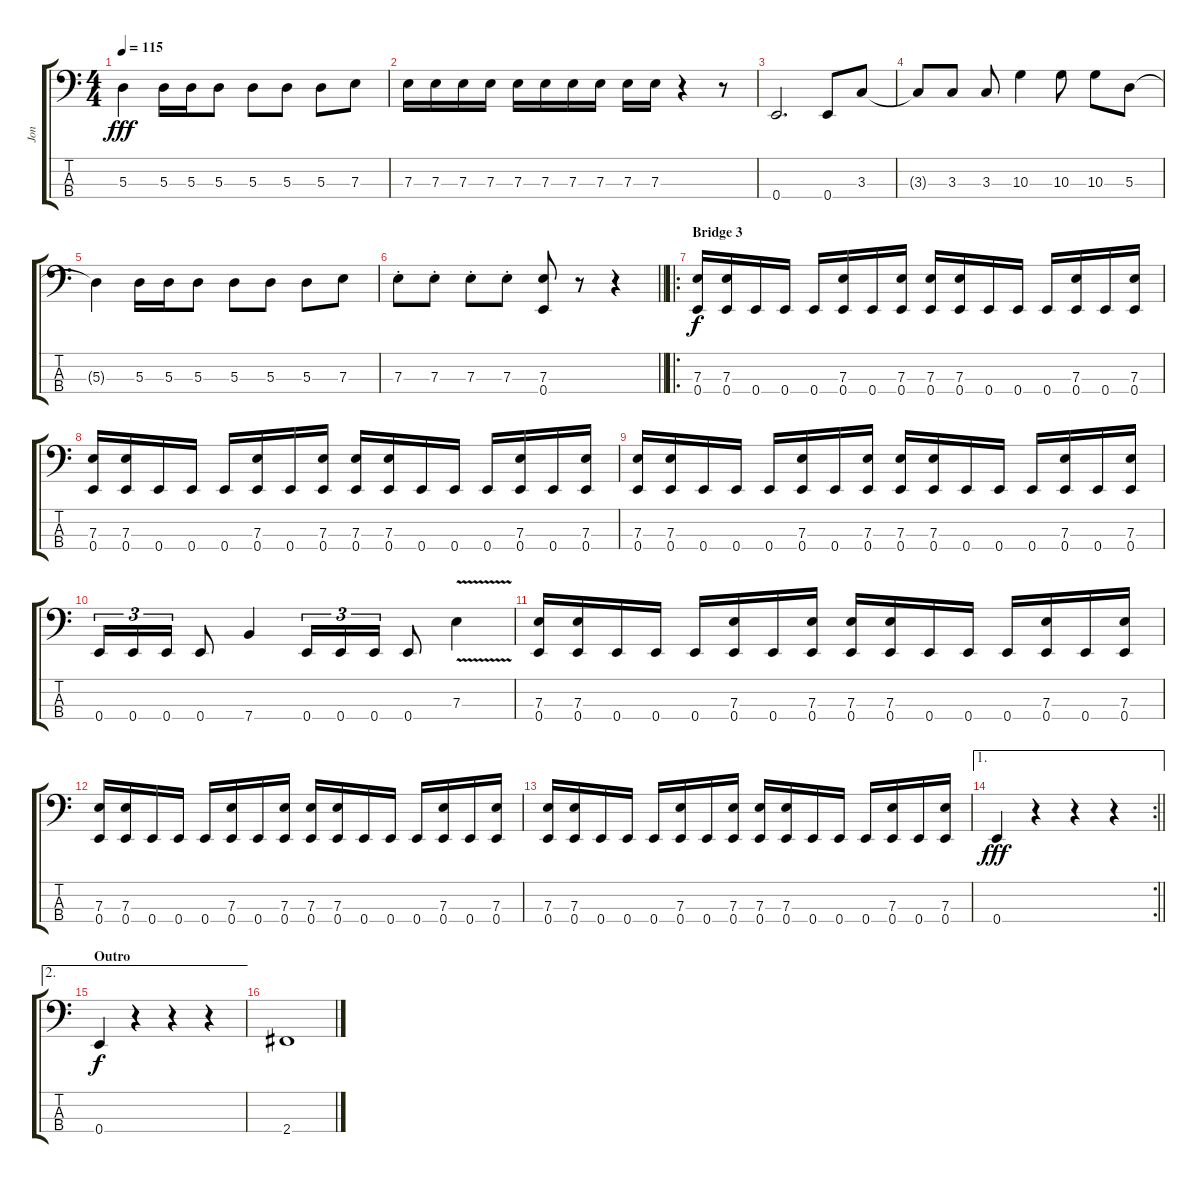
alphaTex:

\track ("Jon" "Jon") {instrument electricbassfinger}
\staff {score tabs}
\tuning (G2 D2 A1 E1) {hide}
\ts (4 4)
\tempo 115
\clef f4
\ks c
5.3{t}.4{dy fff} 5.3.16 5.3.16 5.3.8 5.3.8 5.3.8 5.3.8 7.3.8 |
7.3.16 7.3.16 7.3.16 7.3.16 7.3.16 7.3.16 7.3.16 7.3.16 7.3.16 7.3.16 r.4 r.8 |
0.4.2{d} 0.4.8 3.3.8 |
3.3{t}.8 3.3.8 3.3.8 10.3.4 10.3.8 10.3.8 5.3.8 |
5.3{t}.4 5.3.16 5.3.16 5.3.8 5.3.8 5.3.8 5.3.8 7.3.8 |
\barLineRight lightlight
7.3{st}.8 7.3{st}.8 7.3{st}.8 7.3{st}.8 (7.3 0.4).8 r.8 r.4 |
\ro
\section ("" "Bridge 3")
(7.3 0.4).16{dy f} (7.3 0.4).16 0.4.16 0.4.16 0.4.16 (7.3 0.4).16 0.4.16 (7.3 0.4).16 (7.3 0.4).16 (7.3 0.4).16 0.4.16 0.4.16 0.4.16 (7.3 0.4).16 0.4.16 (7.3 0.4).16 |
(7.3 0.4).16 (7.3 0.4).16 0.4.16 0.4.16 0.4.16 (7.3 0.4).16 0.4.16 (7.3 0.4).16 (7.3 0.4).16 (7.3 0.4).16 0.4.16 0.4.16 0.4.16 (7.3 0.4).16 0.4.16 (7.3 0.4).16 |
(7.3 0.4).16 (7.3 0.4).16 0.4.16 0.4.16 0.4.16 (7.3 0.4).16 0.4.16 (7.3 0.4).16 (7.3 0.4).16 (7.3 0.4).16 0.4.16 0.4.16 0.4.16 (7.3 0.4).16 0.4.16 (7.3 0.4).16 |
0.4.16{tu (3 2)} 0.4.16{tu (3 2)} 0.4.16{tu (3 2)} 0.4.8 7.4.4 0.4.16{tu (3 2)} 0.4.16{tu (3 2)} 0.4.16{tu (3 2)} 0.4.8 7.3{v}.4 |
(7.3 0.4).16 (7.3 0.4).16 0.4.16 0.4.16 0.4.16 (7.3 0.4).16 0.4.16 (7.3 0.4).16 (7.3 0.4).16 (7.3 0.4).16 0.4.16 0.4.16 0.4.16 (7.3 0.4).16 0.4.16 (7.3 0.4).16 |
(7.3 0.4).16 (7.3 0.4).16 0.4.16 0.4.16 0.4.16 (7.3 0.4).16 0.4.16 (7.3 0.4).16 (7.3 0.4).16 (7.3 0.4).16 0.4.16 0.4.16 0.4.16 (7.3 0.4).16 0.4.16 (7.3 0.4).16 |
(7.3 0.4).16 (7.3 0.4).16 0.4.16 0.4.16 0.4.16 (7.3 0.4).16 0.4.16 (7.3 0.4).16 (7.3 0.4).16 (7.3 0.4).16 0.4.16 0.4.16 0.4.16 (7.3 0.4).16 0.4.16 (7.3 0.4).16 |
\ae 1
\rc 2
\barLineRight lightlight
0.4.4{dy fff} r.4 r.4 r.4 |
\ae 2
\section ("" "Outro")
0.4.4{dy f} r.4 r.4 r.4 |
2.4.1
